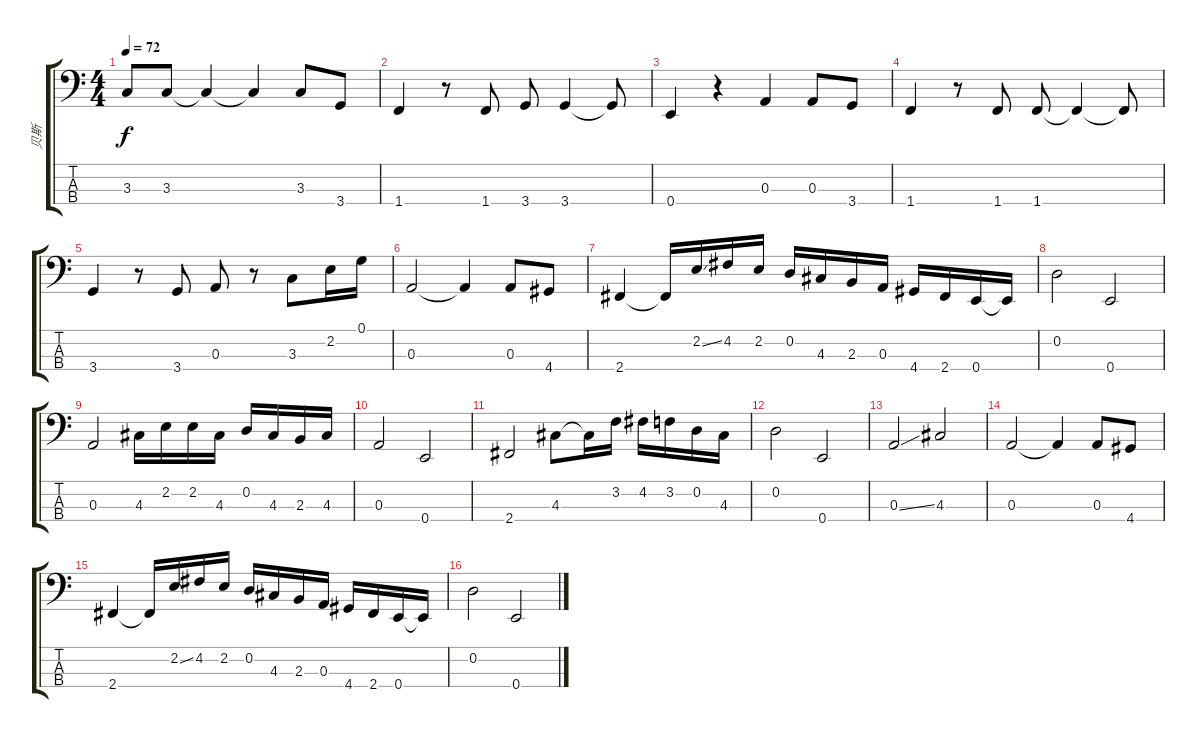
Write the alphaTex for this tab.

\track ("贝斯" "贝斯") {instrument electricbassfinger}
\staff {score tabs}
\tuning (G2 D2 A1 E1) {hide}
\ts (4 4)
\tempo 72
\clef f4
\ks c
3.3.8{dy f} 3.3.8 3.3{t}.4 3.3{t}.4 3.3.8 3.4.8 |
1.4.4 r.8 1.4.8 3.4.8 3.4.4 3.4{t}.8 |
0.4.4 r.4 0.3.4 0.3.8 3.4.8 |
1.4.4 r.8 1.4.8 1.4.8 1.4{t}.4 1.4{t}.8 |
3.4.4 r.8 3.4.8 0.3.8 r.8 3.3.8 2.2.16 0.1.16 |
0.3.2 0.3{t}.4 0.3.8 4.4.8 |
2.4.4 2.4{t}.16 2.2{ss}.16 4.2.16 2.2.16 0.2.16 4.3.16 2.3.16 0.3.16 4.4.16 2.4.16 0.4.16 0.4{t}.16 |
0.2.2 0.4.2 |
0.3.2 4.3.16 2.2.16 2.2.16 4.3.16 0.2.16 4.3.16 2.3.16 4.3.16 |
0.3.2 0.4.2 |
2.4.2 4.3.8 4.3{t}.16 3.2.16 4.2.16 3.2.16 0.2.16 4.3.16 |
0.2.2 0.4.2 |
0.3{ss}.2 4.3.2 |
0.3.2 0.3{t}.4 0.3.8 4.4.8 |
2.4.4 2.4{t}.16 2.2{ss}.16 4.2.16 2.2.16 0.2.16 4.3.16 2.3.16 0.3.16 4.4.16 2.4.16 0.4.16 0.4{t}.16 |
0.2.2 0.4.2
